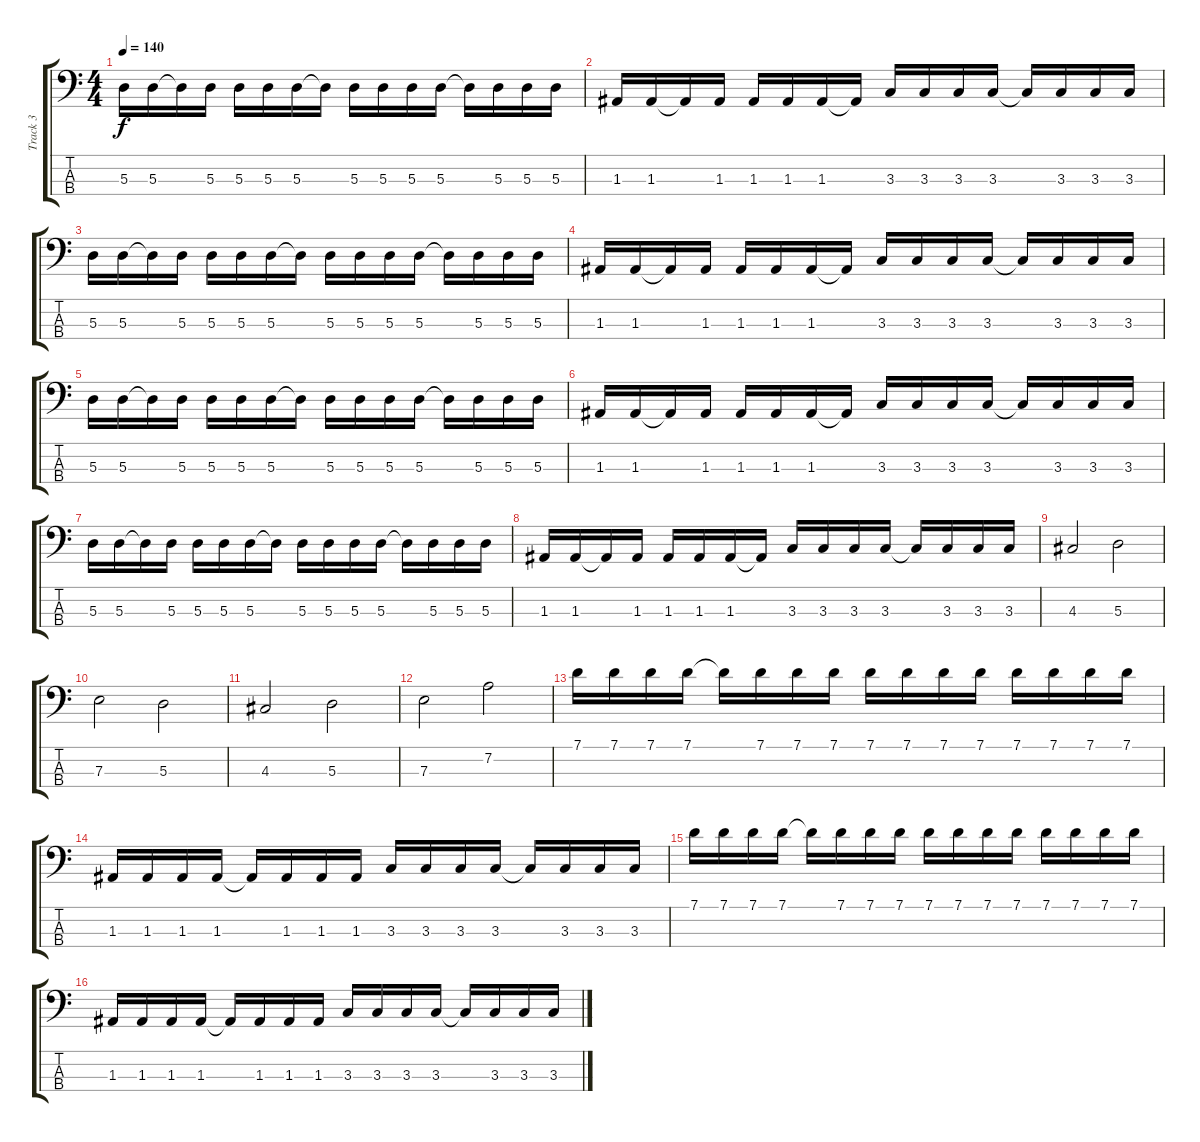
\track ("Track 3" "Track 3") {instrument electricbassfinger}
\staff {score tabs}
\tuning (G2 D2 A1 E1) {hide}
\ts (4 4)
\tempo 140
\clef f4
\ks c
5.3.16{dy f} 5.3.16 5.3{t}.16 5.3.16 5.3.16 5.3.16 5.3.16 5.3{t}.16 5.3.16 5.3.16 5.3.16 5.3.16 5.3{t}.16 5.3.16 5.3.16 5.3.16 |
1.3.16 1.3.16 1.3{t}.16 1.3.16 1.3.16 1.3.16 1.3.16 1.3{t}.16 3.3.16 3.3.16 3.3.16 3.3.16 3.3{t}.16 3.3.16 3.3.16 3.3.16 |
5.3.16 5.3.16 5.3{t}.16 5.3.16 5.3.16 5.3.16 5.3.16 5.3{t}.16 5.3.16 5.3.16 5.3.16 5.3.16 5.3{t}.16 5.3.16 5.3.16 5.3.16 |
1.3.16 1.3.16 1.3{t}.16 1.3.16 1.3.16 1.3.16 1.3.16 1.3{t}.16 3.3.16 3.3.16 3.3.16 3.3.16 3.3{t}.16 3.3.16 3.3.16 3.3.16 |
5.3.16 5.3.16 5.3{t}.16 5.3.16 5.3.16 5.3.16 5.3.16 5.3{t}.16 5.3.16 5.3.16 5.3.16 5.3.16 5.3{t}.16 5.3.16 5.3.16 5.3.16 |
1.3.16 1.3.16 1.3{t}.16 1.3.16 1.3.16 1.3.16 1.3.16 1.3{t}.16 3.3.16 3.3.16 3.3.16 3.3.16 3.3{t}.16 3.3.16 3.3.16 3.3.16 |
5.3.16 5.3.16 5.3{t}.16 5.3.16 5.3.16 5.3.16 5.3.16 5.3{t}.16 5.3.16 5.3.16 5.3.16 5.3.16 5.3{t}.16 5.3.16 5.3.16 5.3.16 |
1.3.16 1.3.16 1.3{t}.16 1.3.16 1.3.16 1.3.16 1.3.16 1.3{t}.16 3.3.16 3.3.16 3.3.16 3.3.16 3.3{t}.16 3.3.16 3.3.16 3.3.16 |
4.3.2 5.3.2 |
7.3.2 5.3.2 |
4.3.2 5.3.2 |
7.3.2 7.2.2 |
7.1.16 7.1.16 7.1.16 7.1.16 7.1{t}.16 7.1.16 7.1.16 7.1.16 7.1.16 7.1.16 7.1.16 7.1.16 7.1.16 7.1.16 7.1.16 7.1.16 |
1.3.16 1.3.16 1.3.16 1.3.16 1.3{t}.16 1.3.16 1.3.16 1.3.16 3.3.16 3.3.16 3.3.16 3.3.16 3.3{t}.16 3.3.16 3.3.16 3.3.16 |
7.1.16 7.1.16 7.1.16 7.1.16 7.1{t}.16 7.1.16 7.1.16 7.1.16 7.1.16 7.1.16 7.1.16 7.1.16 7.1.16 7.1.16 7.1.16 7.1.16 |
1.3.16 1.3.16 1.3.16 1.3.16 1.3{t}.16 1.3.16 1.3.16 1.3.16 3.3.16 3.3.16 3.3.16 3.3.16 3.3{t}.16 3.3.16 3.3.16 3.3.16
